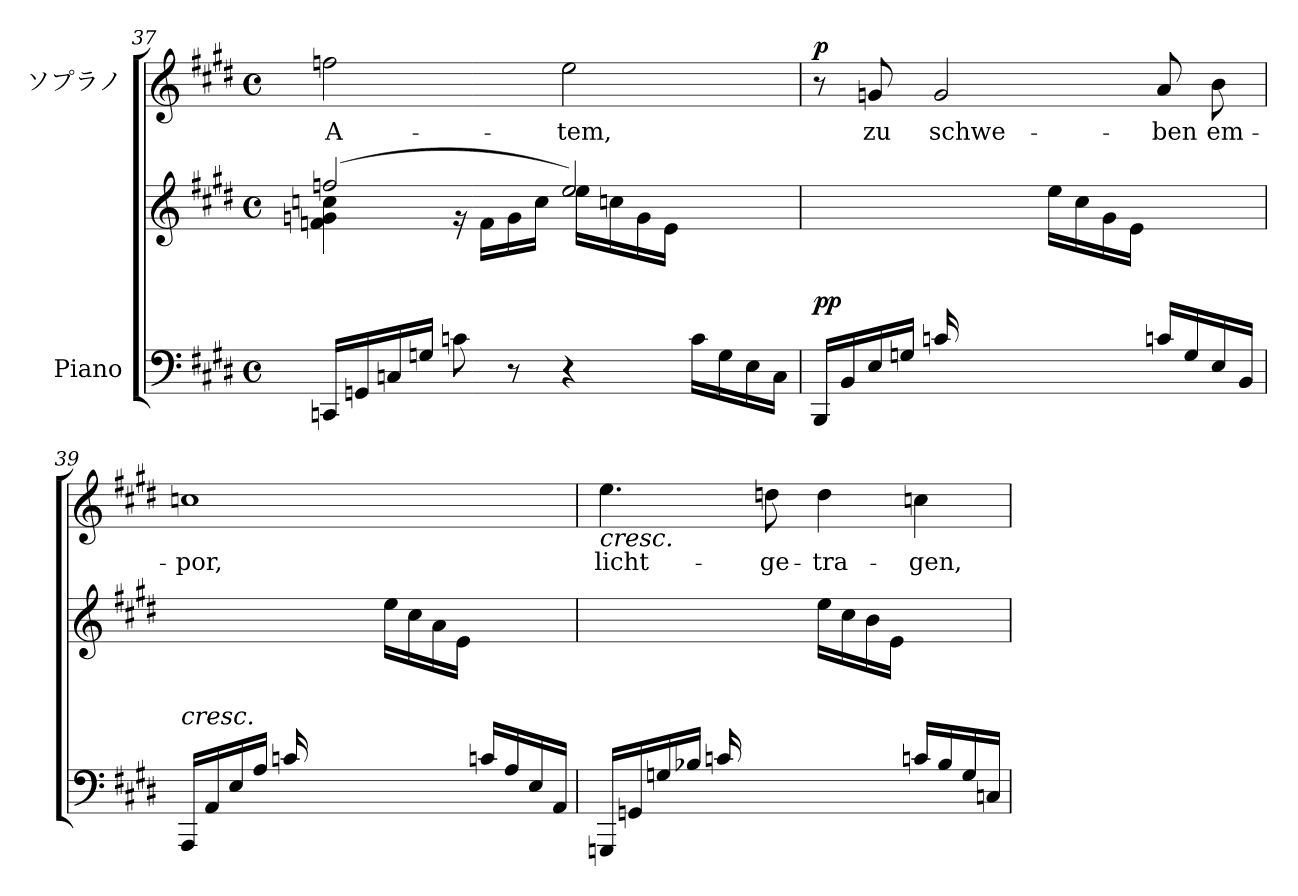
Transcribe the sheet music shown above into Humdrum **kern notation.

**kern	**kern	**dynam	**kern	**text	**dynam
*part2	*part2	*part2	*part1	*part1	*part1
*staff3	*staff2	*staff2/3	*staff1	*staff1	*staff1
*I"Piano	*	*	*I"ソプラノ	*	*
*clefF4	*clefG2	*	*clefG2	*	*
*k[f#c#g#d#]	*k[f#c#g#d#]	*	*k[f#c#g#d#]	*	*
*M4/4	*M4/4	*	*M4/4	*	*
*met(c)	*met(c)	*	*met(c)	*	*
=37	=37	=37	=37	=37	=37
*	*^	*	*	*	*
!	!	!	!	!	!LO:LY:b	!
16CCn/LL	(>2ffn/	4fn\ 4gn\ 4ccn\	.	2ffn\	A-	.
16GGn/	.	.	.	.	.	.
16Cn/	.	.	.	.	.	.
16Gn/JJ	.	.	.	.	.	.
8cn\	.	16r	.	.	.	.
.	.	(<16f\LL	.	.	.	.
8r	.	16g\	.	.	.	.
.	.	16cc\JJ	.	.	.	.
!	!	!	!	!	!LO:LY:b	!
4r	2ee/)	16ee\LL	.	2ee\	-tem,	.
.	.	16ccn\	.	.	.	.
.	.	16g\	.	.	.	.
.	.	16e\JJ	.	.	.	.
16c\LL	.	4ryy	.	.	.	.
16G\	.	.	.	.	.	.
16E\	.	.	.	.	.	.
16C\JJ)	.	.	.	.	.	.
*	*v	*v	*	*	*	*
!!LO:PB:g=z
=38	=38	=38	=38	=38	=38
*^	*	*	*	*	*
!	!	!	!LO:DY:b	!	!	!LO:DY:b
4ryy	16BBB/LL	4ryy	pp	8r	.	p
.	16BB/	.	.	.	.	.
!	!	!	!	!	!LO:LY:b	!
.	16E/	.	.	8gn/	zu	.
.	16Gn/JJ	.	.	.	.	.
!	!	!	!	!	!LO:LY:b	!
16cn/LL	4ryy	16ryy	.	2g/	schwe-	.
2ryy	.	16e\	.	.	.	.
.	.	16gn\	.	.	.	.
.	.	16ccn\JJ	.	.	.	.
.	4ryy	16ee\LL	.	.	.	.
.	.	16cc\	.	.	.	.
.	.	16g\	.	.	.	.
.	.	16e\JJ	.	.	.	.
!	!	!	!	!	!LO:LY:b	!
.	16cn/LL	4ryy	.	8a/	-ben	.
8.ryy	16G/	.	.	.	.	.
!	!	!	!	!	!LO:LY:b	!
.	16E/	.	.	8b\	em-	.
.	16BB/JJ	.	.	.	.	.
=39	=39	=39	=39	=39	=39	=39
!	!	!LO:TX:b:i:t=cresc.	!	!	!	!
!	!	!	!	!	!LO:LY:b	!
4ryy	16AAA/LL	4ryy	.	1ccn	-por,	.
.	16AA/	.	.	.	.	.
.	16E/	.	.	.	.	.
.	16A/JJ	.	.	.	.	.
16cn/LL	4ryy	16ryy	.	.	.	.
2ryy	.	16e\	.	.	.	.
.	.	16a\	.	.	.	.
.	.	16ccn\JJ	.	.	.	.
.	4ryy	16ee\LL	.	.	.	.
.	.	16cc\	.	.	.	.
.	.	16a\	.	.	.	.
.	.	16e\JJ	.	.	.	.
.	16cn/LL	4ryy	.	.	.	.
8.ryy	16A/	.	.	.	.	.
.	16E/	.	.	.	.	.
.	16AA/JJ	.	.	.	.	.
=40	=40	=40	=40	=40	=40	=40
!	!	!	!	!LO:TX:b:i:t=cresc.	!	!
!	!	!	!	!	!LO:LY:b	!
4ryy	16GGGn/LL	4ryy	.	4.ee\	licht-	.
.	16GGn/	.	.	.	.	.
.	16Gn/	.	.	.	.	.
.	16B-X/JJ	.	.	.	.	.
16cn/LL	4ryy	16ryy	.	.	.	.
2ryy	.	16e\	.	.	.	.
!	!	!	!	!	!LO:LY:b	!
.	.	16b-X\	.	8ddn\	-ge-	.
.	.	16ccn\JJ	.	.	.	.
*	*	*	*	*MM110	*	*
!	!	!	!	!	!LO:LY:b	!
.	4ryy	16ee\LL	.	4dd\	-tra-	.
.	.	16cc\	.	.	.	.
.	.	16b-\	.	.	.	.
.	.	16e\JJ	.	.	.	.
!	!	!	!	!	!LO:LY:b	!
.	16cn/LL	4ryy	.	4ccn\	-gen,	.
8.ryy	16B-/	.	.	.	.	.
.	16G/	.	.	.	.	.
.	16Cn/JJ	.	.	.	.	.
*v	*v	*	*	*	*	*
=	=	=	=	=	=
*-	*-	*-	*-	*-	*-
